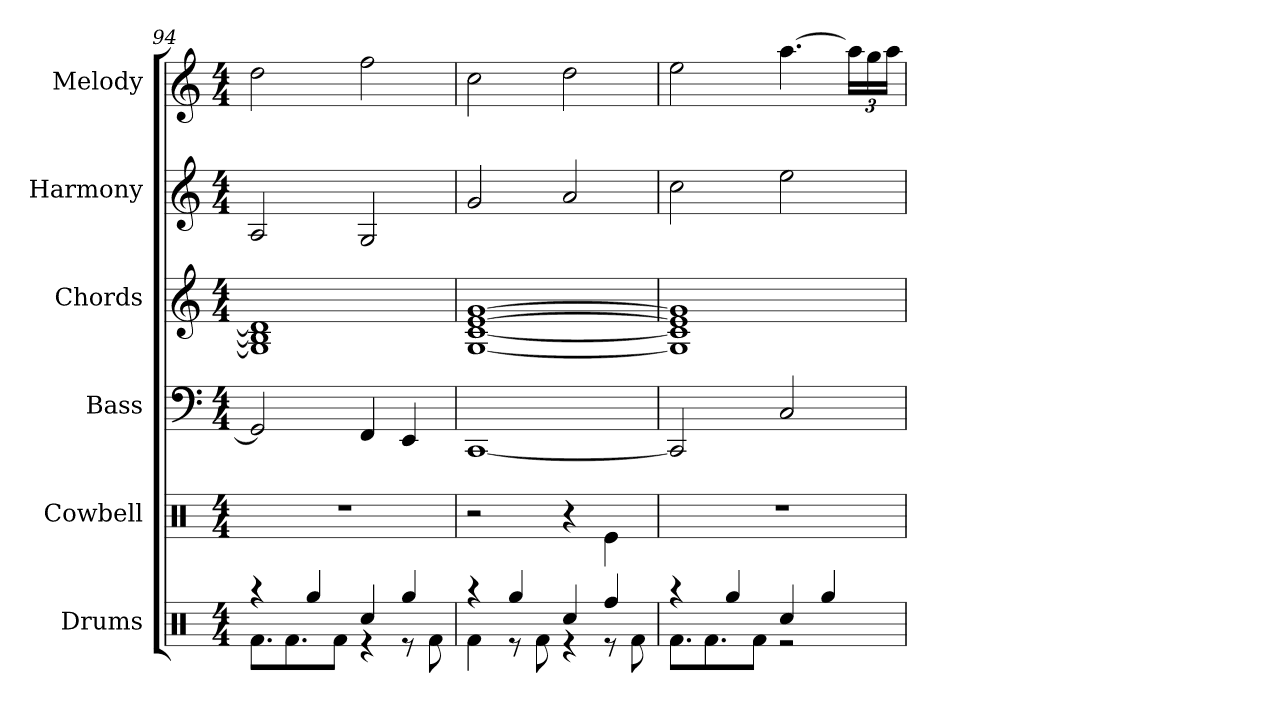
**kern	**kern	**kern	**kern	**kern	**kern
*part6	*part5	*part4	*part3	*part2	*part1
*staff6	*staff5	*staff4	*staff3	*staff2	*staff1
*I"Drums	*I"Cowbell	*I"Bass	*I"Chords	*I"Harmony	*I"Melody
*I'Drums	*I'Cwb.	*I'Bass	*I'Chords	*I'Harmony	*I'Melody
*clefX	*clefX	*clefF4	*clefG2	*clefG2	*clefG2
*k[]	*k[]	*k[]	*k[]	*k[]	*k[]
*M4/4	*M4/4	*M4/4	*M4/4	*M4/4	*M4/4
=94	=94	=94	=94	=94	=94
*^	*	*	*	*	*
4r	8.Rf\L	1r	2GG/]	1G] 1B-] 1d]	2A/	2dd\
.	8.Rf\	.	.	.	.	.
4Rgg/	.	.	.	.	.	.
.	8Rf\J	.	.	.	.	.
4Rcc/	4r	.	4FF/	.	2G/	2ff\
4Rgg/	8r	.	4EE/	.	.	.
.	8Rf\	.	.	.	.	.
!!LO:LB:g=z
=95	=95	=95	=95	=95	=95	=95
4r	4Rf\	2r	[1CC	[1G [1c [1e [1g	2g/	2cc\
4Rgg/	8r	.	.	.	.	.
.	8Rf\	.	.	.	.	.
4Rcc/	4r	4r	.	.	2a/	2dd\
4Rff/	8r	4Re\	.	.	.	.
.	8Rf\	.	.	.	.	.
=96	=96	=96	=96	=96	=96	=96
4r	8.Rf\L	1r	2CC/]	1G] 1c] 1e] 1g]	2cc\	2ee\
.	8.Rf\	.	.	.	.	.
4Rgg/	.	.	.	.	.	.
.	8Rf\J	.	.	.	.	.
4Rcc/	2r	.	2C/	.	2ee\	[4.aa\
4Rgg/	.	.	.	.	.	.
*	*	*	*	*	*	*Xbrackettup
.	.	.	.	.	.	24aa\LL]
.	.	.	.	.	.	24gg\
.	.	.	.	.	.	24aa\JJ
*v	*v	*	*	*	*	*
=	=	=	=	=	=
*-	*-	*-	*-	*-	*-
